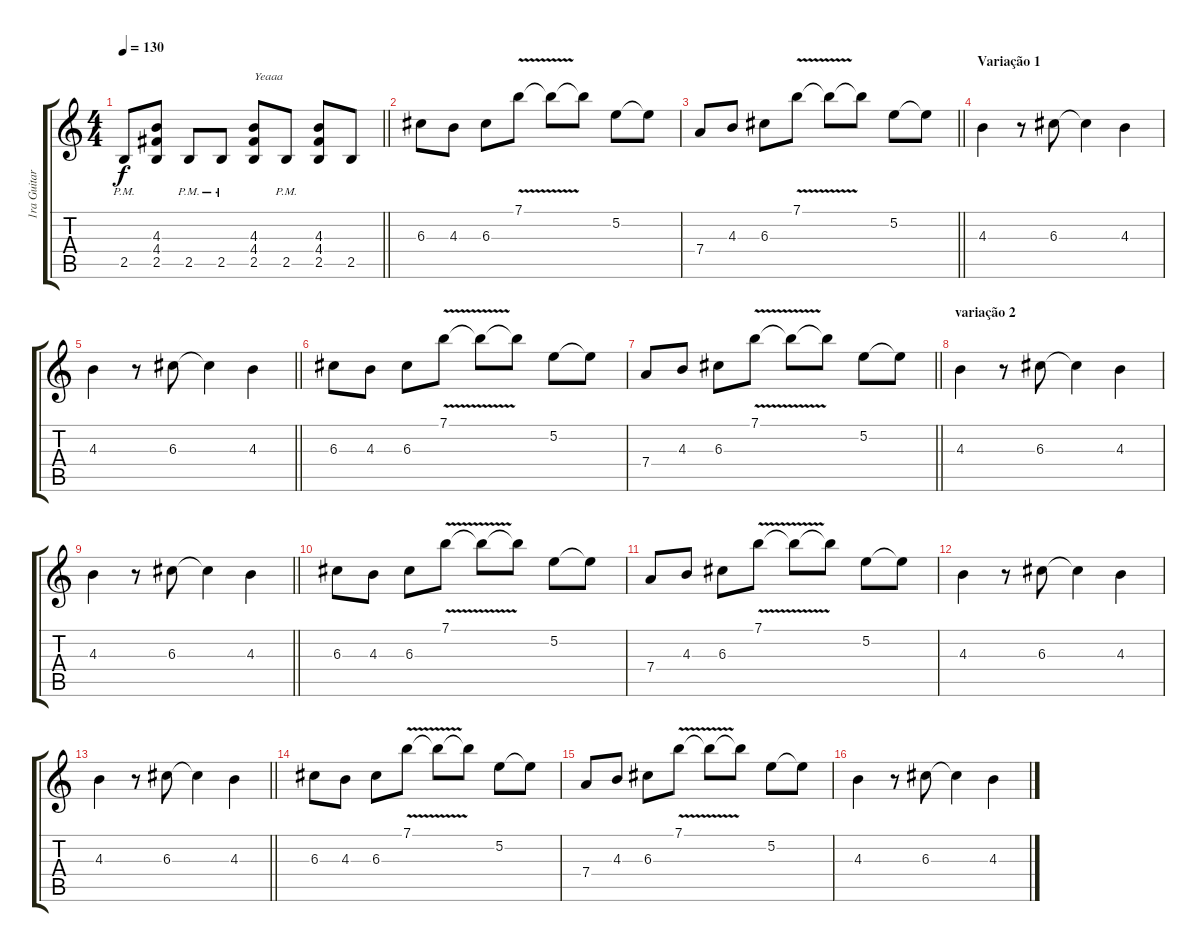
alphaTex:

\track ("1ra Guitarra" "1ra Guitar") {instrument distortionguitar}
\staff {score tabs}
\tuning (E4 B3 G3 D3 A2 E2) {hide}
\ts (4 4)
\tempo 130
\clef g2
\barLineRight lightlight
\ks c
2.5{pm}.8{dy f} (4.3 4.4 2.5).8 2.5{pm}.8 2.5{pm}.8 (4.3 4.4 2.5).8{txt "Yeaaa"} 2.5{pm}.8 (4.3 4.4 2.5).8 2.5.8 |
6.3.8 4.3.8 6.3.8 7.1{v}.8 7.1{t}.8 7.1{t}.8 5.2.8 5.2{t}.8 |
\barLineRight lightlight
7.4.8 4.3.8 6.3.8 7.1{v}.8 7.1{t}.8 7.1{t}.8 5.2.8 5.2{t}.8 |
\section ("" "Variação 1")
4.3.4 r.8 6.3.8 6.3{t}.4 4.3.4 |
\barLineRight lightlight
4.3.4 r.8 6.3.8 6.3{t}.4 4.3.4 |
6.3.8 4.3.8 6.3.8 7.1{v}.8 7.1{t}.8 7.1{t}.8 5.2.8 5.2{t}.8 |
\barLineRight lightlight
7.4.8 4.3.8 6.3.8 7.1{v}.8 7.1{t}.8 7.1{t}.8 5.2.8 5.2{t}.8 |
\section ("" "variação 2")
4.3.4 r.8 6.3.8 6.3{t}.4 4.3.4 |
\barLineRight lightlight
4.3.4 r.8 6.3.8 6.3{t}.4 4.3.4 |
6.3.8 4.3.8 6.3.8 7.1{v}.8 7.1{t}.8 7.1{t}.8 5.2.8 5.2{t}.8 |
7.4.8 4.3.8 6.3.8 7.1{v}.8 7.1{t}.8 7.1{t}.8 5.2.8 5.2{t}.8 |
4.3.4 r.8 6.3.8 6.3{t}.4 4.3.4 |
\barLineRight lightlight
4.3.4 r.8 6.3.8 6.3{t}.4 4.3.4 |
6.3.8 4.3.8 6.3.8 7.1{v}.8 7.1{t}.8 7.1{t}.8 5.2.8 5.2{t}.8 |
7.4.8 4.3.8 6.3.8 7.1{v}.8 7.1{t}.8 7.1{t}.8 5.2.8 5.2{t}.8 |
4.3.4 r.8 6.3.8 6.3{t}.4 4.3.4
